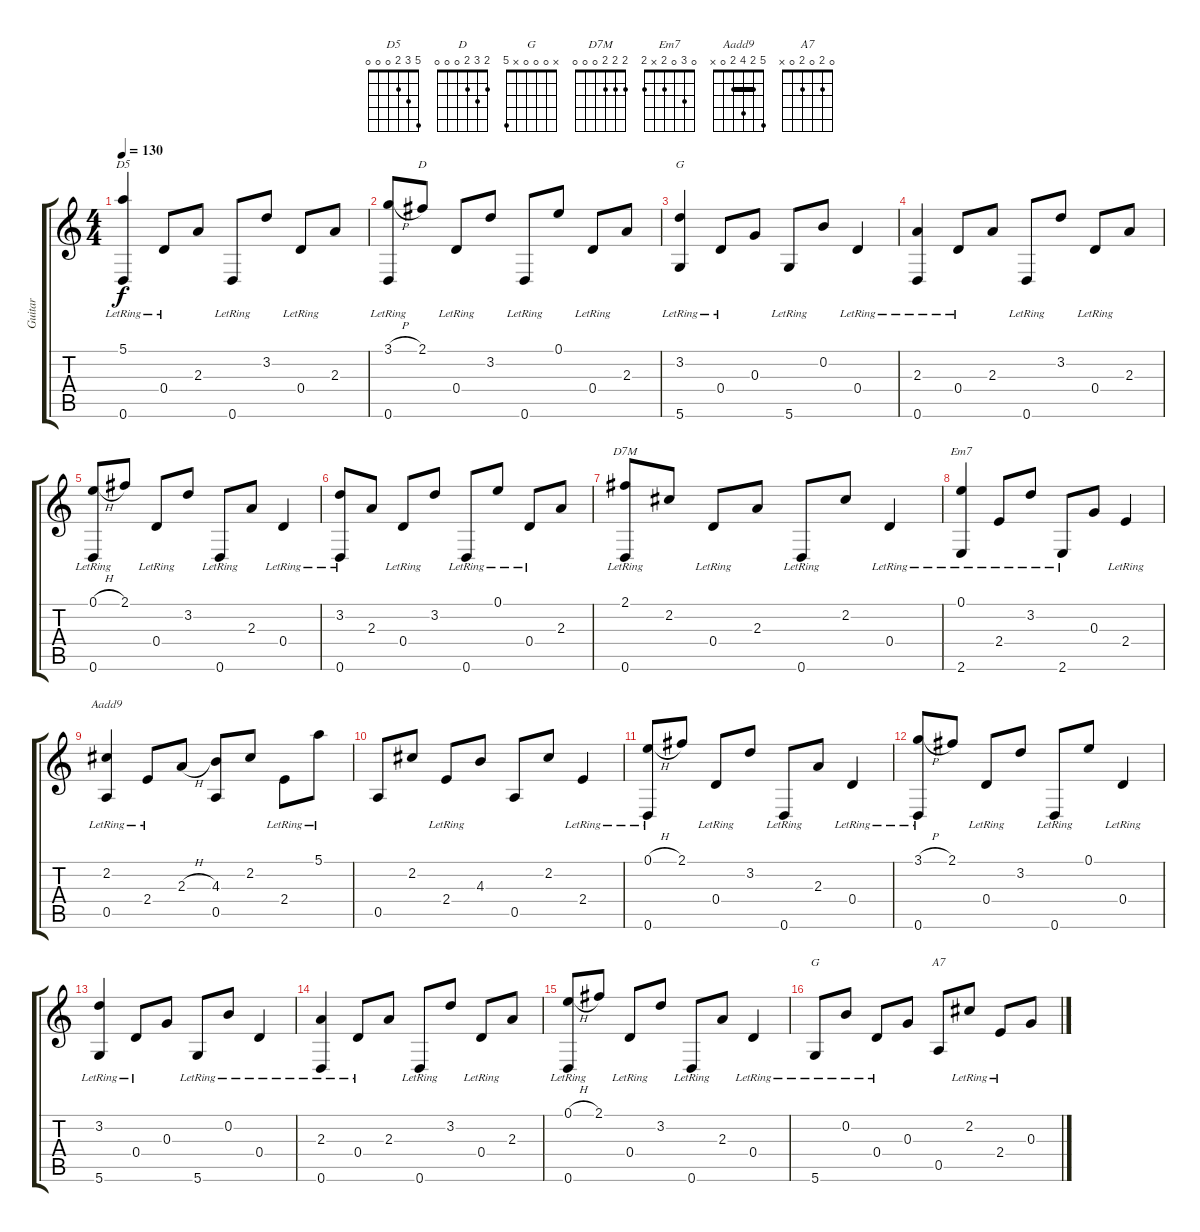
\track ("Guitar" "Guitar") {instrument acousticguitarsteel}
\staff {score tabs}
\tuning (E4 B3 G3 D3 A2 D2) {hide}
\chord ("D5" 5 3 2 0 0 0)
\chord ("D" 2 3 2 0 0 0)
\chord ("G" x 3 0 0 x 5)
\chord ("D7M" 2 2 2 0 0 0)
\chord ("Em7" 0 3 0 2 x 2)
\chord ("Aadd9" 5 2 4 2 0 x) {barre 2}
\chord ("G" x 0 0 0 x 5)
\chord ("A7" 0 2 0 2 0 x)
\ts (4 4)
\tempo 130
\clef g2
\ks c
(5.1{lr} 0.6{lr}).4{ch "D5" dy f instrument acousticguitarsteel} 0.4{lr}.8 2.3.8 0.6{lr}.8 3.2.8 0.4{lr}.8 2.3.8 |
(3.1{h} 0.6{lr}).8 2.1.8{ch "D"} 0.4{lr}.8 3.2.8 0.6{lr}.8 0.1.8 0.4{lr}.8 2.3.8 |
(3.2{lr} 5.6{lr}).4{ch "G"} 0.4{lr}.8 0.3.8 5.6{lr}.8 0.2.8 0.4{lr}.4 |
(2.3{lr} 0.6{lr}).4 0.4{lr}.8 2.3.8 0.6{lr}.8 3.2.8 0.4{lr}.8 2.3.8 |
(0.1{h} 0.6{lr}).8 2.1.8 0.4{lr}.8 3.2.8 0.6{lr}.8 2.3.8 0.4{lr}.4 |
(3.2 0.6{lr}).8 2.3.8 0.4{lr}.8 3.2.8 0.6{lr}.8 0.1{lr}.8 0.4{lr}.8 2.3.8 |
(2.1{lr} 0.6{lr}).8{ch "D7M"} 2.2.8 0.4{lr}.8 2.3.8 0.6{lr}.8 2.2.8 0.4{lr}.4 |
(0.1{lr} 2.6{lr}).4{ch "Em7"} 2.4{lr}.8 3.2{lr}.8 2.6{lr}.8 0.3.8 2.4{lr}.4 |
(2.2{lr} 0.5).4{ch "Aadd9"} 2.4{lr}.8 2.3{h}.8 (4.3 0.5).8 2.2.8 2.4{lr}.8 5.1{lr}.8 |
0.5.8 2.2.8 2.4{lr}.8 4.3.8 0.5.8 2.2.8 2.4{lr}.4 |
(0.1{h} 0.6{lr}).8 2.1.8 0.4{lr}.8 3.2.8 0.6{lr}.8 2.3.8 0.4{lr}.4 |
(3.1{h} 0.6{lr}).8 2.1.8 0.4{lr}.8 3.2.8 0.6{lr}.8 0.1.8 0.4{lr}.4 |
(3.2{lr} 5.6{lr}).4 0.4{lr}.8 0.3.8 5.6{lr}.8 0.2{lr}.8 0.4{lr}.4 |
(2.3 0.6{lr}).4 0.4{lr}.8 2.3.8 0.6{lr}.8 3.2.8 0.4{lr}.8 2.3.8 |
(0.1{h} 0.6{lr}).8 2.1.8 0.4{lr}.8 3.2.8 0.6{lr}.8 2.3.8 0.4{lr}.4 |
5.6{lr}.8{ch "G"} 0.2{lr}.8 0.4{lr}.8 0.3.8 0.5.8{ch "A7"} 2.2{lr}.8 2.4{lr}.8 0.3.8
